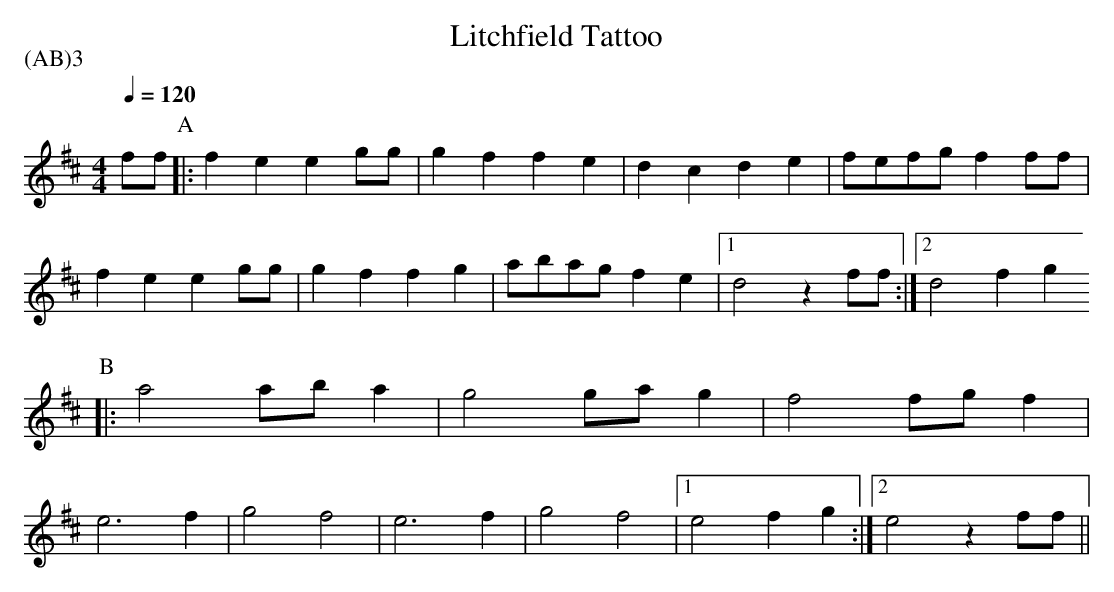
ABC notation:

X:1
T:Litchfield Tattoo
P:(AB)3
L:1/4
M:4/4
Q:1/4=120
K:D
f/f/ \
P:A
|: f e e g/g/ | g f f e |  d c d e | f/e/f/g/ f f/f/ |
f e e g/g/  | g f f g | a/b/a/g/ f e |1 d2 z f/f/ :|2 d2 f g
P:B
|: a2  a/b/ a  | g2 g/a/ g | f2 f/g/ f |
e3 f  |  g2 f2 |  e3 f | g2 f2 |1 e2 f g :|2 e2 z f/f/ ||
